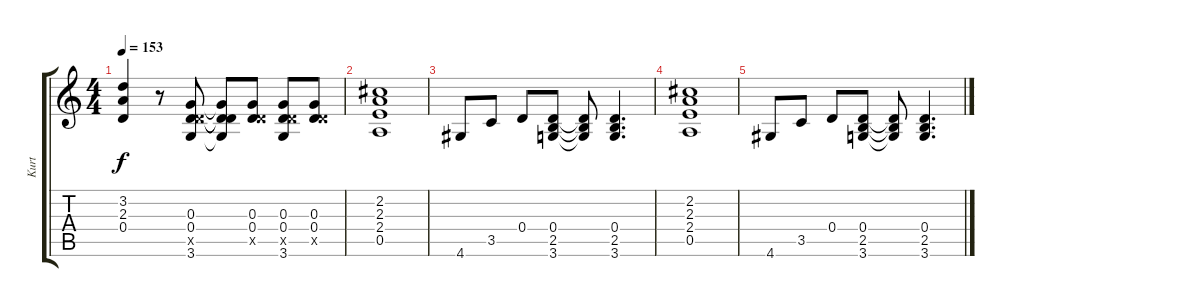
\track ("Kurt" "Kurt") {instrument distortionguitar}
\staff {score tabs}
\tuning (E4 B3 G3 D3 A2 E2) {hide}
\ts (4 4)
\tempo 153
\clef g2
\ks c
(3.2 2.3 0.4).4{dy f} r.8 (0.3 0.4 5.5{x} 3.6).8 (0.3{t} 0.4{t} 5.5{t} 3.6{t}).8 (0.3 0.4 5.5{x}).8 (0.3 0.4 5.5{x} 3.6).8 (0.3 0.4 5.5{x}).8 |
(2.2 2.3 2.4 0.5).1 |
4.6.8 3.5.8 0.4.8 (0.4 2.5 3.6).8 (0.4{t} 2.5{t} 3.6{t}).8 (0.4 2.5 3.6).4{d} |
(2.2 2.3 2.4 0.5).1 |
4.6.8 3.5.8 0.4.8 (0.4 2.5 3.6).8 (0.4{t} 2.5{t} 3.6{t}).8 (0.4 2.5 3.6).4{d}
